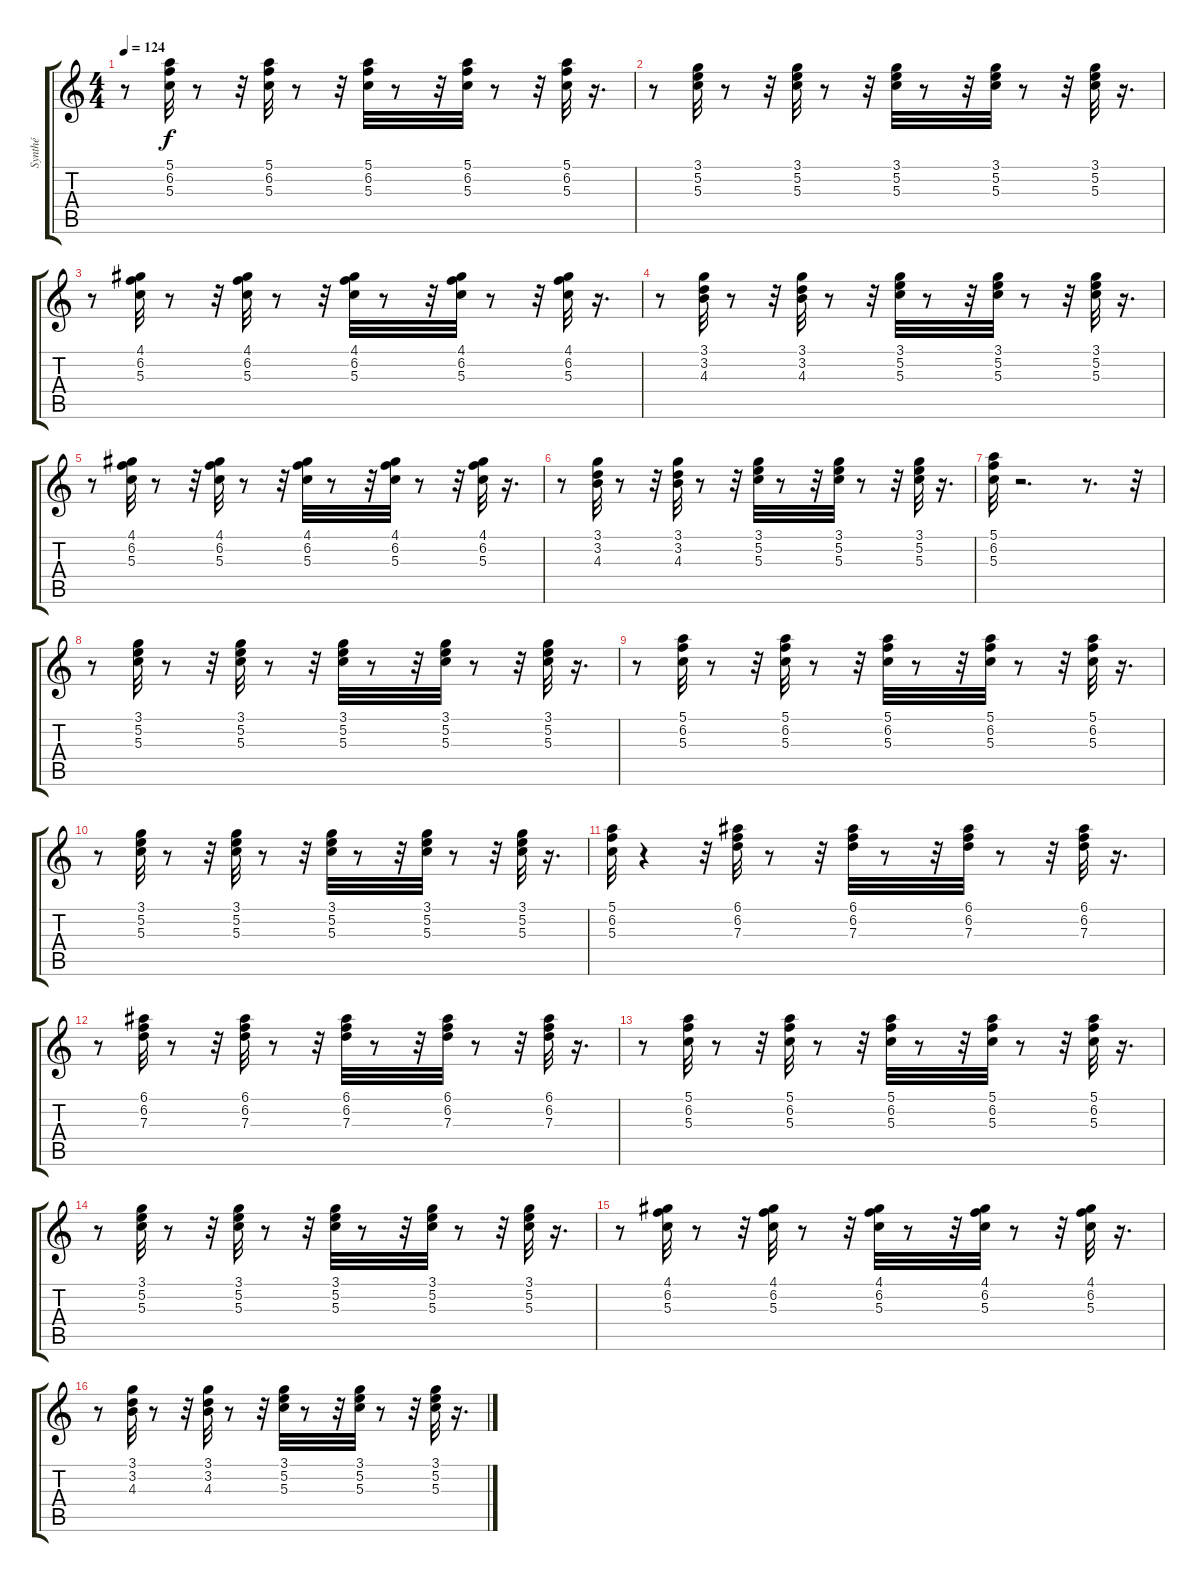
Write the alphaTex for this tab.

\track ("Synthé" "Synthé") {instrument synthbass1}
\staff {score tabs}
\tuning (E4 B3 G3 D3 A2 E2) {hide}
\ts (4 4)
\tempo 124
\clef g2
\ks c
r.8{dy f} (5.1 6.2 5.3).32 r.8 r.32 (5.1 6.2 5.3).32 r.8 r.32 (5.1 6.2 5.3).32 r.8 r.32 (5.1 6.2 5.3).32 r.8 r.32 (5.1 6.2 5.3).32 r.16{d} |
r.8 (3.1 5.2 5.3).32 r.8 r.32 (3.1 5.2 5.3).32 r.8 r.32 (3.1 5.2 5.3).32 r.8 r.32 (3.1 5.2 5.3).32 r.8 r.32 (3.1 5.2 5.3).32 r.16{d} |
r.8 (4.1 6.2 5.3).32 r.8 r.32 (4.1 6.2 5.3).32 r.8 r.32 (4.1 6.2 5.3).32 r.8 r.32 (4.1 6.2 5.3).32 r.8 r.32 (4.1 6.2 5.3).32 r.16{d} |
r.8 (3.1 3.2 4.3).32 r.8 r.32 (3.1 3.2 4.3).32 r.8 r.32 (3.1 5.2 5.3).32 r.8 r.32 (3.1 5.2 5.3).32 r.8 r.32 (3.1 5.2 5.3).32 r.16{d} |
r.8 (4.1 6.2 5.3).32 r.8 r.32 (4.1 6.2 5.3).32 r.8 r.32 (4.1 6.2 5.3).32 r.8 r.32 (4.1 6.2 5.3).32 r.8 r.32 (4.1 6.2 5.3).32 r.16{d} |
r.8 (3.1 3.2 4.3).32 r.8 r.32 (3.1 3.2 4.3).32 r.8 r.32 (3.1 5.2 5.3).32 r.8 r.32 (3.1 5.2 5.3).32 r.8 r.32 (3.1 5.2 5.3).32 r.16{d} |
(5.1 6.2 5.3).32 r.2{d} r.8{d} r.32 |
r.8 (3.1 5.2 5.3).32 r.8 r.32 (3.1 5.2 5.3).32 r.8 r.32 (3.1 5.2 5.3).32 r.8 r.32 (3.1 5.2 5.3).32 r.8 r.32 (3.1 5.2 5.3).32 r.16{d} |
r.8 (5.1 6.2 5.3).32 r.8 r.32 (5.1 6.2 5.3).32 r.8 r.32 (5.1 6.2 5.3).32 r.8 r.32 (5.1 6.2 5.3).32 r.8 r.32 (5.1 6.2 5.3).32 r.16{d} |
r.8 (3.1 5.2 5.3).32 r.8 r.32 (3.1 5.2 5.3).32 r.8 r.32 (3.1 5.2 5.3).32 r.8 r.32 (3.1 5.2 5.3).32 r.8 r.32 (3.1 5.2 5.3).32 r.16{d} |
(5.1 6.2 5.3).32 r.4 r.32 (6.1 6.2 7.3).32 r.8 r.32 (6.1 6.2 7.3).32 r.8 r.32 (6.1 6.2 7.3).32 r.8 r.32 (6.1 6.2 7.3).32 r.16{d} |
r.8 (6.1 6.2 7.3).32 r.8 r.32 (6.1 6.2 7.3).32 r.8 r.32 (6.1 6.2 7.3).32 r.8 r.32 (6.1 6.2 7.3).32 r.8 r.32 (6.1 6.2 7.3).32 r.16{d} |
r.8 (5.1 6.2 5.3).32 r.8 r.32 (5.1 6.2 5.3).32 r.8 r.32 (5.1 6.2 5.3).32 r.8 r.32 (5.1 6.2 5.3).32 r.8 r.32 (5.1 6.2 5.3).32 r.16{d} |
r.8 (3.1 5.2 5.3).32 r.8 r.32 (3.1 5.2 5.3).32 r.8 r.32 (3.1 5.2 5.3).32 r.8 r.32 (3.1 5.2 5.3).32 r.8 r.32 (3.1 5.2 5.3).32 r.16{d} |
r.8 (4.1 6.2 5.3).32 r.8 r.32 (4.1 6.2 5.3).32 r.8 r.32 (4.1 6.2 5.3).32 r.8 r.32 (4.1 6.2 5.3).32 r.8 r.32 (4.1 6.2 5.3).32 r.16{d} |
r.8 (3.1 3.2 4.3).32 r.8 r.32 (3.1 3.2 4.3).32 r.8 r.32 (3.1 5.2 5.3).32 r.8 r.32 (3.1 5.2 5.3).32 r.8 r.32 (3.1 5.2 5.3).32 r.16{d}
